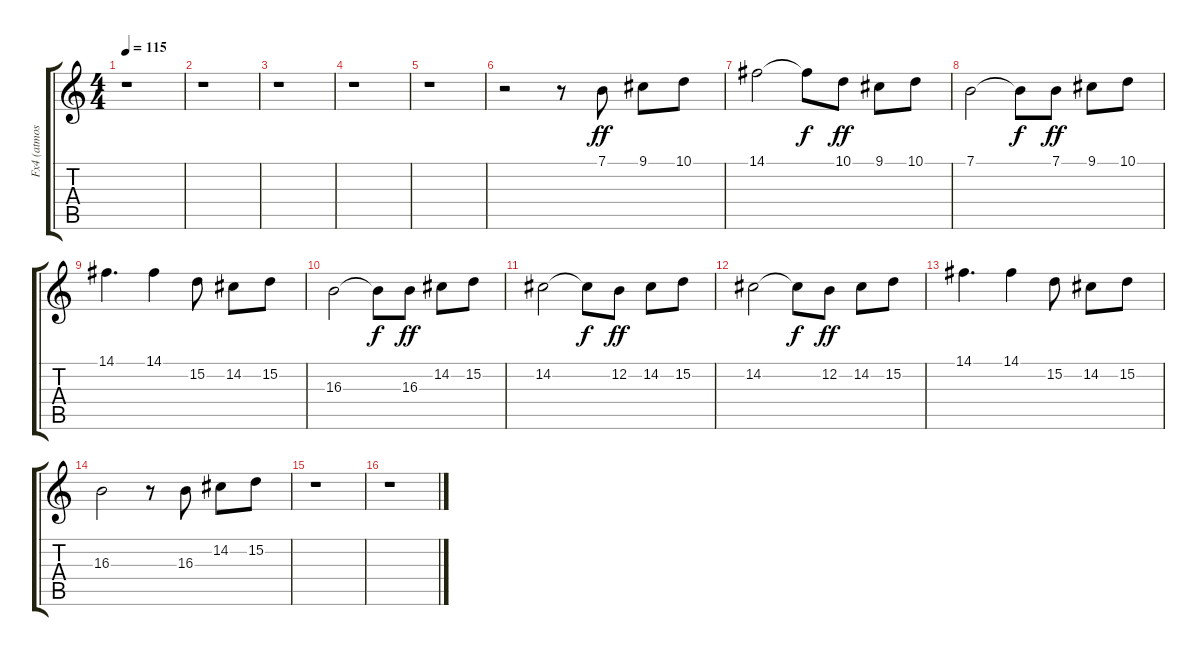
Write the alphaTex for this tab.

\track ("Fx4 (atmosphere)    " "Fx4 (atmos") {instrument fx4atmosphere}
\staff {score tabs}
\tuning (E4 B3 G3 D3 A2 E2) {hide}
\ts (4 4)
\tempo 115
\clef g2
\ks c
r.1{dy ff} |
r.1 |
r.1 |
r.1 |
r.1 |
r.2 r.8 7.1.8 9.1.8 10.1.8 |
14.1.2 14.1{t}.8{dy f} 10.1.8{dy ff} 9.1.8 10.1.8 |
7.1.2 7.1{t}.8{dy f} 7.1.8{dy ff} 9.1.8 10.1.8 |
14.1.4{d} 14.1.4 15.2.8 14.2.8 15.2.8 |
16.3.2 16.3{t}.8{dy f} 16.3.8{dy ff} 14.2.8 15.2.8 |
14.2.2 14.2{t}.8{dy f} 12.2.8{dy ff} 14.2.8 15.2.8 |
14.2.2 14.2{t}.8{dy f} 12.2.8{dy ff} 14.2.8 15.2.8 |
14.1.4{d} 14.1.4 15.2.8 14.2.8 15.2.8 |
16.3.2 r.8 16.3.8 14.2.8 15.2.8 |
r.1 |
r.1
